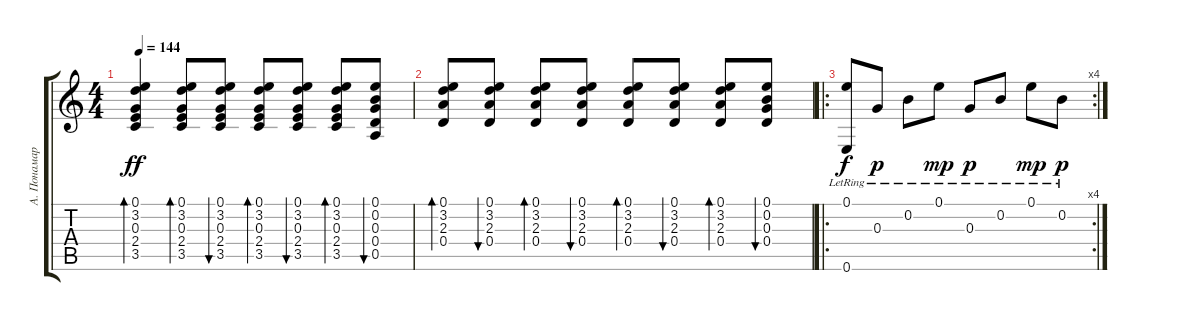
\track ("А. Понамарев (гитара)" "А. Понамар") {solo instrument acousticguitarsteel bank 23}
\staff {score tabs}
\tuning (E4 B3 G3 D3 A2 E2) {hide}
\ts (4 4)
\tempo 144
\clef g2
\ks c
(0.1 3.2 0.3 2.4 3.5).4{bd 60 dy ff} (0.1 3.2 0.3 2.4 3.5).8{bd 60} (0.1 3.2 0.3 2.4 3.5).8{bu 60} (0.1 3.2 0.3 2.4 3.5).8{bd 60} (0.1 3.2 0.3 2.4 3.5).8{bu 60} (0.1 3.2 0.3 2.4 3.5).8{bd 60} (0.1 0.2 0.3 0.4 0.5).8{bu 60} |
(0.1 3.2 2.3 0.4).8{bd 60} (0.1 3.2 2.3 0.4).8{bu 60} (0.1 3.2 2.3 0.4).8{bd 60} (0.1 3.2 2.3 0.4).8{bu 60} (0.1 3.2 2.3 0.4).8{bd 60} (0.1 3.2 2.3 0.4).8{bu 60} (0.1 3.2 2.3 0.4).8{bd 60} (0.1 0.2 0.3 0.4).8{bu 60} |
\ro
\rc 4
(0.1{lr} 0.6{lr}).8{dy f} 0.3{lr}.8{dy p} 0.2{lr}.8 0.1{lr}.8{dy mp} 0.3{lr}.8{dy p} 0.2{lr}.8 0.1{lr}.8{dy mp} 0.2{lr}.8{dy p}
